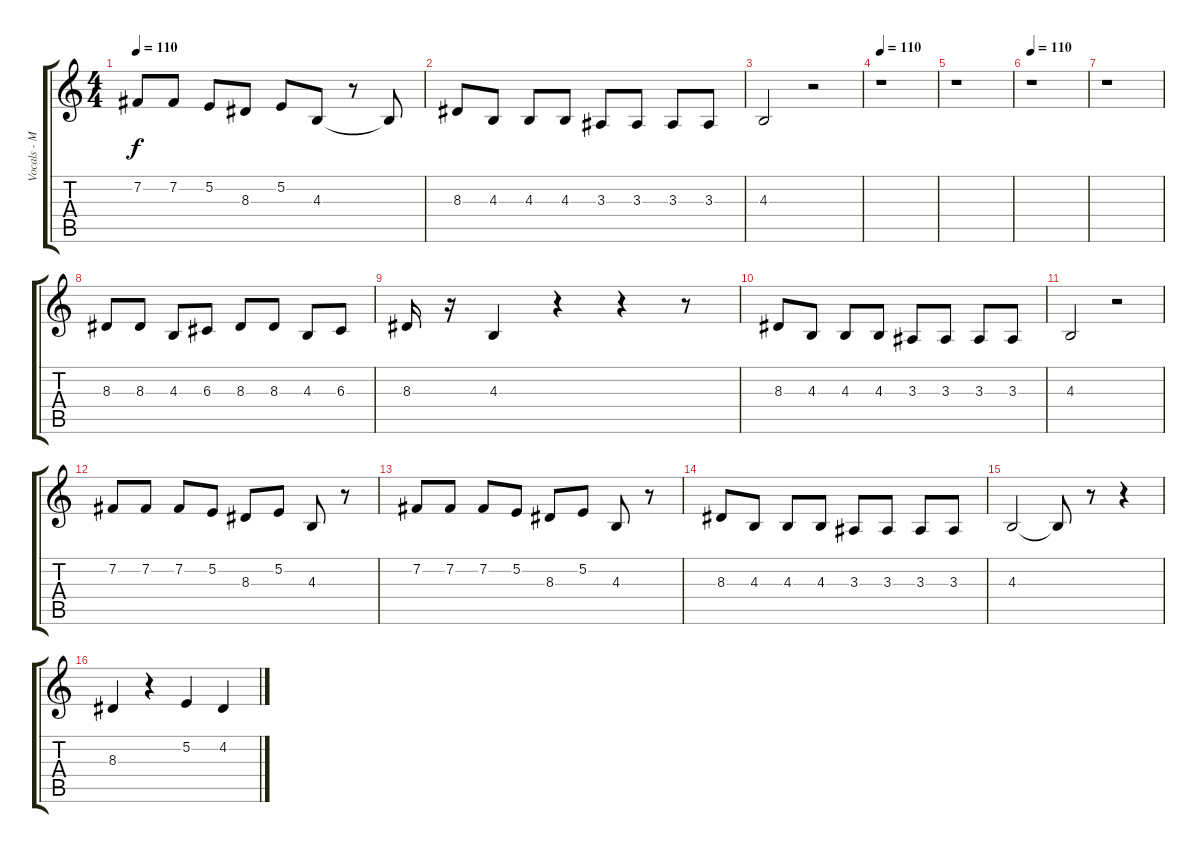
\track ("Vocals - Mark" "Vocals - M") {instrument altosax}
\staff {score tabs}
\tuning (E4 B3 G3 D3 A2 E2) {hide}
\ts (4 4)
\tempo 110
\clef g2
\ks c
7.2.8{dy f} 7.2.8 5.2.8 8.3.8 5.2.8 4.3.8 r.8 4.3{t}.8 |
8.3.8 4.3.8 4.3.8 4.3.8 3.3.8 3.3.8 3.3.8 3.3.8 |
4.3.2 r.2 |
\tempo 110
r.1 |
r.1 |
\tempo 110
r.1 |
r.1 |
8.3.8 8.3.8 4.3.8 6.3.8 8.3.8 8.3.8 4.3.8 6.3.8 |
8.3.16 r.16 4.3.4 r.4 r.4 r.8 |
8.3.8 4.3.8 4.3.8 4.3.8 3.3.8 3.3.8 3.3.8 3.3.8 |
4.3.2 r.2 |
7.2.8 7.2.8 7.2.8 5.2.8 8.3.8 5.2.8 4.3.8 r.8 |
7.2.8 7.2.8 7.2.8 5.2.8 8.3.8 5.2.8 4.3.8 r.8 |
8.3.8 4.3.8 4.3.8 4.3.8 3.3.8 3.3.8 3.3.8 3.3.8 |
4.3.2 4.3{t}.8 r.8 r.4 |
8.3.4 r.4 5.2.4 4.2.4
